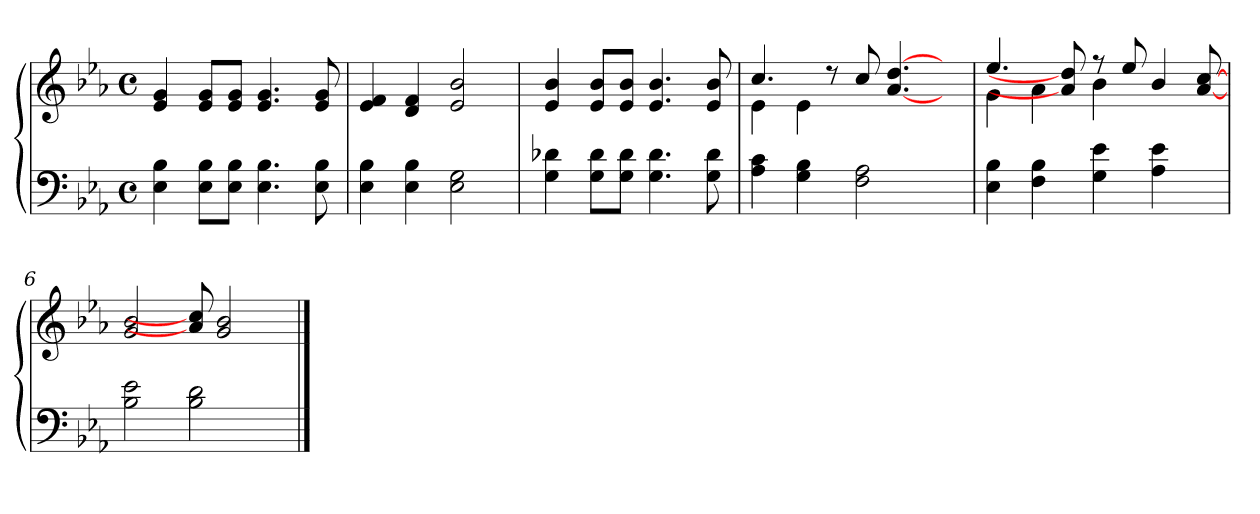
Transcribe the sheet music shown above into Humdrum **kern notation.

**kern	**kern
*part2	*part1
*staff2	*staff1
*clefF4	*clefG2
*k[b-e-a-]	*k[b-e-a-]
*E-:	*E-:
*M4/4	*M4/4
*met(c)	*met(c)
*MM105	*MM105
=1	=1
4E-\ 4B-\	4e-/ 4g/
8E-\ 8B-\L	8e-/ 8g/L
8E-\ 8B-\J	8e-/ 8g/J
4.E-\ 4.B-\	4.e-/ 4.g/
8E-\ 8B-\	8e-/ 8g/
=2	=2
4E-\ 4B-\	4e-/ 4f/
4E-\ 4B-\	4d/ 4f/
2E-\ 2G\	2e-/ 2b-/
=3	=3
4G\ 4d-X\	4e-/ 4b-/
8G\ 8d-\L	8e-/ 8b-/L
8G\ 8d-\J	8e-/ 8b-/J
4.G\ 4.d-\	4.e-/ 4.b-/
8G\ 8d-\	8e-/ 8b-/
=4	=4
*	*^
4A-\ 4c\	4.cc/	4e-\
4G\ 4B-\	.	4e-\
.	8r	.
2F\ 2A-\	8cc/	8ryy
.	[4.a-/ [4.dd/	2ryy
8ryy	8ryy	.
=5	=5	=5
4E-\ 4B-\	4.ee-/	4g\
4F\ 4B-\	.	4a-\
.	8a-/] 8dd/]	.
4G\ 4e-\	8r	4b-\
.	8ee-/	.
4A-\ 4e-\	4b-/	4.ryy
8ryy	[8a-/ [8cc/	.
*	*v	*v
=6	=6
2B-\ 2e-\	2g/ 2b-/
2B-\ 2d\	8a-/] 8cc/]
.	2g/ 2b-/
8ryy	.
==	==
*-	*-
